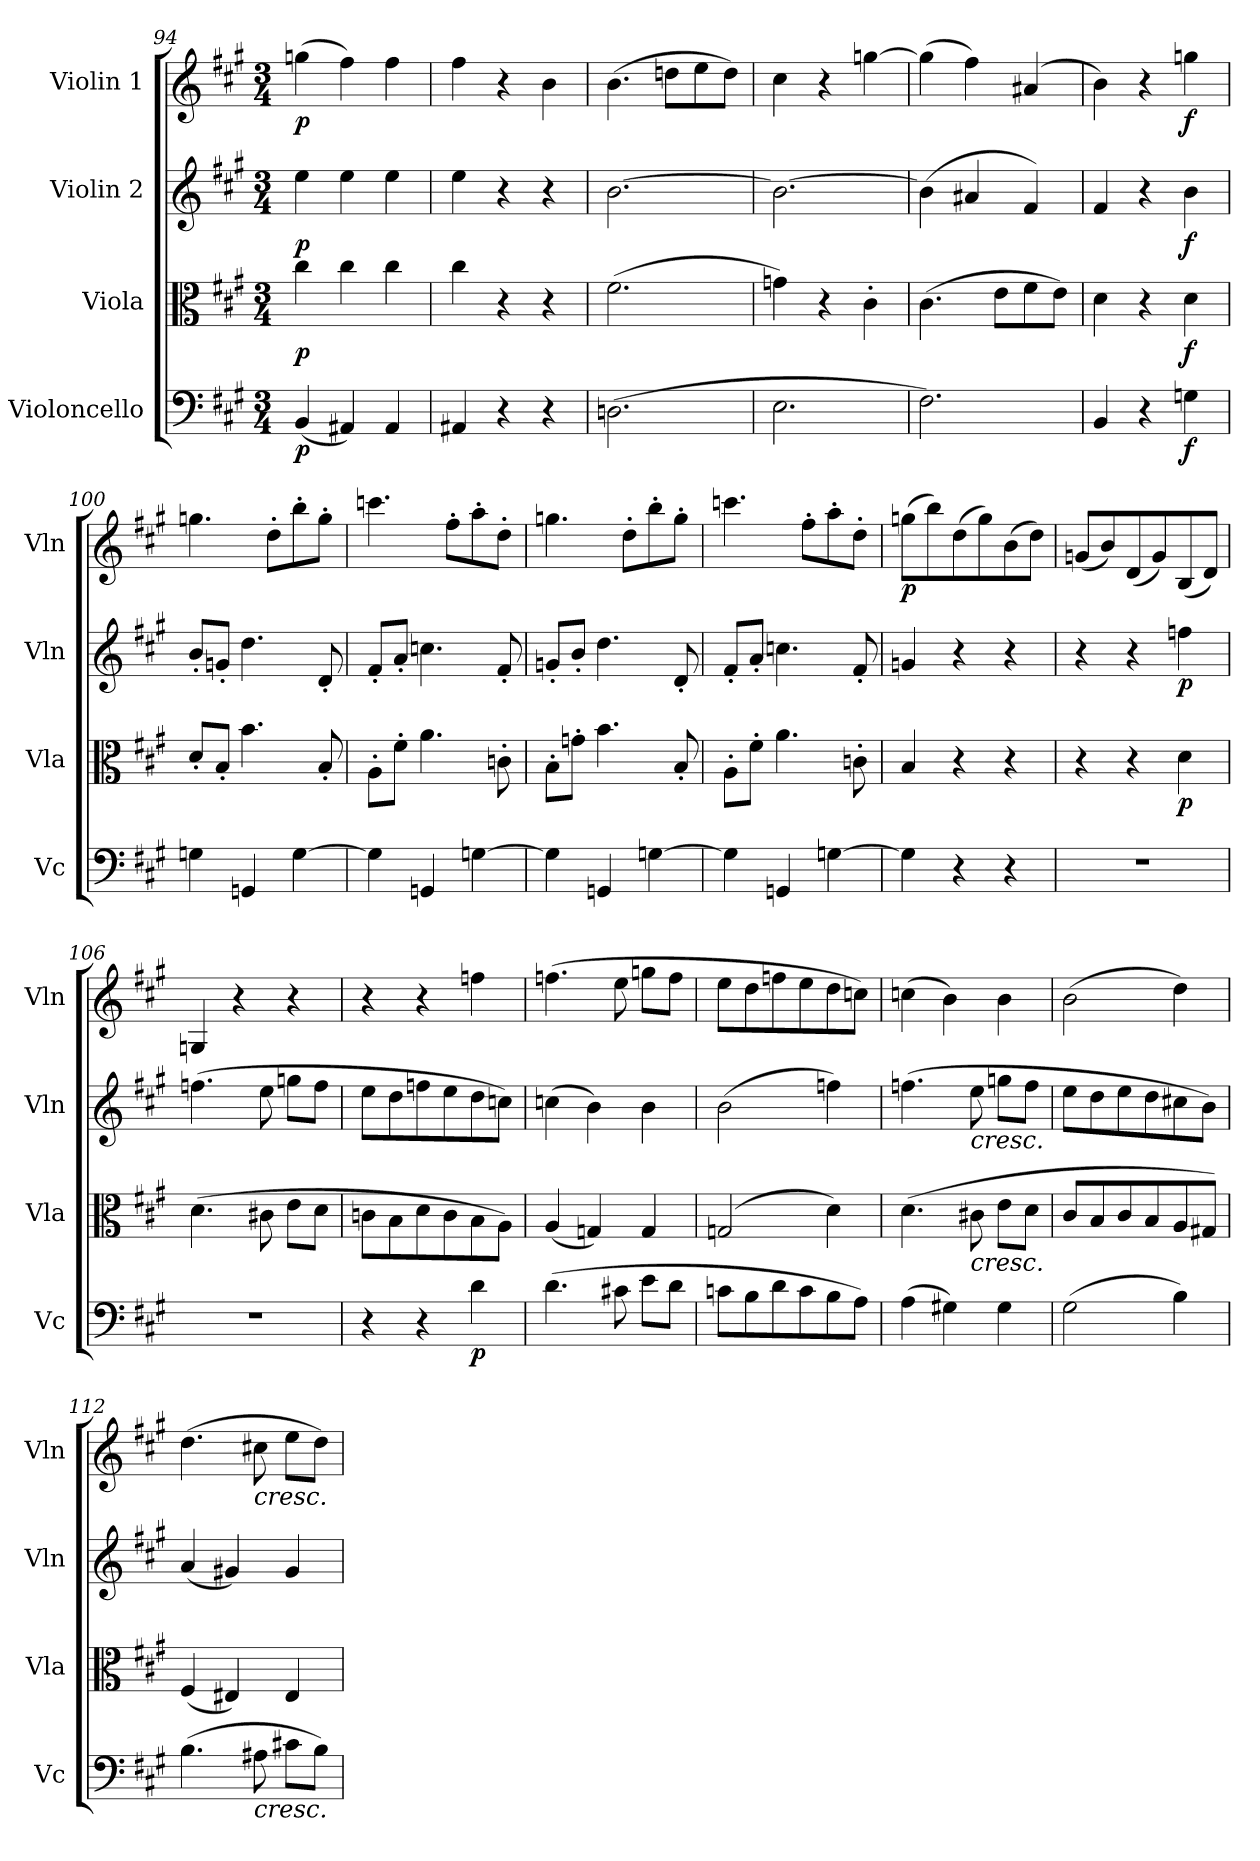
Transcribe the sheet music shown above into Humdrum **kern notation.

**kern	**dynam	**kern	**dynam	**kern	**dynam	**kern	**dynam
*part4	*part4	*part3	*part3	*part2	*part2	*part1	*part1
*staff4	*staff4	*staff3	*staff3	*staff2	*staff2	*staff1	*staff1
*I"Violoncello	*	*I"Viola	*	*I"Violin 2	*	*I"Violin 1	*
*I'Vc	*	*I'Vla	*	*I'Vln	*	*I'Vln	*
*clefF4	*	*clefC3	*	*clefG2	*	*clefG2	*
*k[f#c#g#]	*	*k[f#c#g#]	*	*k[f#c#g#]	*	*k[f#c#g#]	*
*M3/4	*	*M3/4	*	*M3/4	*	*M3/4	*
=94	=94	=94	=94	=94	=94	=94	=94
!	!LO:DY:b	!	!LO:DY:b	!	!LO:DY:b	!	!LO:DY:b
(<4BB/	p	4cc#\	p	4ee\	p	(>4ggn\	p
4AA#X/)	.	4cc#\	.	4ee\	.	4ff#\)	.
4AA#/	.	4cc#\	.	4ee\	.	4ff#\	.
=95	=95	=95	=95	=95	=95	=95	=95
4AA#X/	.	4cc#\	.	4ee\	.	4ff#\	.
4r	.	4r	.	4r	.	4r	.
4r	.	4r	.	4r	.	4b\	.
!!LO:PB:g=z
=96	=96	=96	=96	=96	=96	=96	=96
(>2.Dn\	.	(>2.f#\	.	[2.b\	.	(>4.b\	.
.	.	.	.	.	.	8ddn\L	.
.	.	.	.	.	.	8ee\	.
.	.	.	.	.	.	8dd\J)	.
=97	=97	=97	=97	=97	=97	=97	=97
2.E\	.	4gn\)	.	2.b\_	.	4cc#\	.
.	.	4r	.	.	.	4r	.
.	.	4c#'\	.	.	.	[4ggn\	.
=98	=98	=98	=98	=98	=98	=98	=98
2.F#\)	.	(>4.c#\	.	(>4b\]	.	(>4gg\]	.
.	.	.	.	4a#X/	.	4ff#\)	.
.	.	8e\L	.	.	.	.	.
.	.	8f#\	.	4f#/)	.	(>4a#X/	.
.	.	8e\J)	.	.	.	.	.
=99	=99	=99	=99	=99	=99	=99	=99
4BB/	.	4d\	.	4f#/	.	4b\)	.
4r	.	4r	.	4r	.	4r	.
!	!LO:DY:b	!	!LO:DY:b	!	!LO:DY:b	!	!LO:DY:b
4Gn\	f	4d\	f	4b\	f	4ggn\	f
=100	=100	=100	=100	=100	=100	=100	=100
4Gn\	.	8d'/L	.	8b'/L	.	4.ggn\	.
.	.	8B'/J	.	8gn'/J	.	.	.
4GGn/	.	4.b\	.	4.dd\	.	.	.
.	.	.	.	.	.	8dd'\L	.
[4G\	.	.	.	.	.	8bb'\	.
.	.	8B'/	.	8d'/	.	8gg'\J	.
=101	=101	=101	=101	=101	=101	=101	=101
4G\]	.	8A'\L	.	8f#'/L	.	4.cccn\	.
.	.	8f#'\J	.	8a'/J	.	.	.
4GGn/	.	4.a\	.	4.ccn\	.	.	.
.	.	.	.	.	.	8ff#'\L	.
[4Gn\	.	.	.	.	.	8aa'\	.
.	.	8cn'\	.	8f#'/	.	8dd'\J	.
=102	=102	=102	=102	=102	=102	=102	=102
4G\]	.	8B'\L	.	8gn'/L	.	4.ggn\	.
.	.	8gn'\J	.	8b'/J	.	.	.
4GGn/	.	4.b\	.	4.dd\	.	.	.
.	.	.	.	.	.	8dd'\L	.
[4Gn\	.	.	.	.	.	8bb'\	.
.	.	8B'/	.	8d'/	.	8gg'\J	.
=103	=103	=103	=103	=103	=103	=103	=103
4G\]	.	8A'\L	.	8f#'/L	.	4.cccn\	.
.	.	8f#'\J	.	8a'/J	.	.	.
4GGn/	.	4.a\	.	4.ccn\	.	.	.
.	.	.	.	.	.	8ff#'\L	.
[4Gn\	.	.	.	.	.	8aa'\	.
.	.	8cn'\	.	8f#'/	.	8dd'\J	.
=104	=104	=104	=104	=104	=104	=104	=104
!	!	!	!	!	!	!	!LO:DY:b
4G\]	.	4B/	.	4gn/	.	(>8ggn\L	p
.	.	.	.	.	.	8bb\)	.
4r	.	4r	.	4r	.	(>8dd\	.
.	.	.	.	.	.	8gg\)	.
4r	.	4r	.	4r	.	(>8b\	.
.	.	.	.	.	.	8dd\J)	.
=105	=105	=105	=105	=105	=105	=105	=105
2.r	.	4r	.	4r	.	(<8gn/L	.
.	.	.	.	.	.	8b/)	.
.	.	4r	.	4r	.	(<8d/	.
.	.	.	.	.	.	8g/)	.
!	!	!	!LO:DY:b	!	!LO:DY:b	!	!
.	.	4d\	p	4ffn\	p	(<8B/	.
.	.	.	.	.	.	8d/J)	.
!!LO:LB:g=z
=106	=106	=106	=106	=106	=106	=106	=106
2.r	.	(>4.d\	.	(>4.ffn\	.	4Gn/	.
.	.	.	.	.	.	4r	.
.	.	8c#X\	.	8ee\	.	.	.
.	.	8e\L	.	8ggn\L	.	4r	.
.	.	8d\J	.	8ff\J	.	.	.
=107	=107	=107	=107	=107	=107	=107	=107
4r	.	8cn\L	.	8ee\L	.	4r	.
.	.	8B\	.	8dd\	.	.	.
4r	.	8d\	.	8ffn\	.	4r	.
.	.	8c\	.	8ee\	.	.	.
!	!LO:DY:b	!	!	!	!	!	!
4d\	p	8B\	.	8dd\	.	4ffn\	.
.	.	8A\J)	.	8ccn\J)	.	.	.
=108	=108	=108	=108	=108	=108	=108	=108
(>4.d\	.	(<4A/	.	(>4ccn\	.	(>4.ffn\	.
.	.	4Gn/)	.	4b\)	.	.	.
8c#X\	.	.	.	.	.	8ee\	.
8e\L	.	4G/	.	4b\	.	8ggn\L	.
8d\J	.	.	.	.	.	8ff\J	.
=109	=109	=109	=109	=109	=109	=109	=109
8cn\L	.	(>2Gn/	.	(>2b\	.	8ee\L	.
8B\	.	.	.	.	.	8dd\	.
8d\	.	.	.	.	.	8ffn\	.
8c\	.	.	.	.	.	8ee\	.
8B\	.	4d\)	.	4ffn\)	.	8dd\	.
8A\J)	.	.	.	.	.	8ccn\J)	.
=110	=110	=110	=110	=110	=110	=110	=110
(>4A\	.	(>4.d\	.	(>4.ffn\	.	(>4ccn\	.
4G#X\)	.	.	.	.	.	4b\)	.
!	!	!	!	!LO:TX:b:i:t=cresc.	!	!	!
!	!	!LO:TX:b:i:t=cresc.	!	!	!	!	!
.	.	8c#X\	.	8ee\	.	.	.
4G#\	.	8e\L	.	8ggn\L	.	4b\	.
.	.	8d\J	.	8ff\J	.	.	.
=111	=111	=111	=111	=111	=111	=111	=111
(>2G#\	.	8c#/L	.	8ee\L	.	(>2b\	.
.	.	8B/	.	8dd\	.	.	.
.	.	8c#/	.	8ee\	.	.	.
.	.	8B/	.	8dd\	.	.	.
4B\)	.	8A/	.	8cc#X\	.	4dd\)	.
.	.	8G#X/J)	.	8b\J)	.	.	.
=112	=112	=112	=112	=112	=112	=112	=112
(>4.B\	.	(<4F#/	.	(<4a/	.	(>4.dd\	.
.	.	4E#X/)	.	4g#X/)	.	.	.
!	!	!	!	!	!	!LO:TX:b:i:t=cresc.	!
!LO:TX:b:i:t=cresc.	!	!	!	!	!	!	!
8A#X\	.	.	.	.	.	8cc#X\	.
8c#X\L	.	4E#/	.	4g#/	.	8ee\L	.
8B\J)	.	.	.	.	.	8dd\J)	.
=	=	=	=	=	=	=	=
*-	*-	*-	*-	*-	*-	*-	*-
